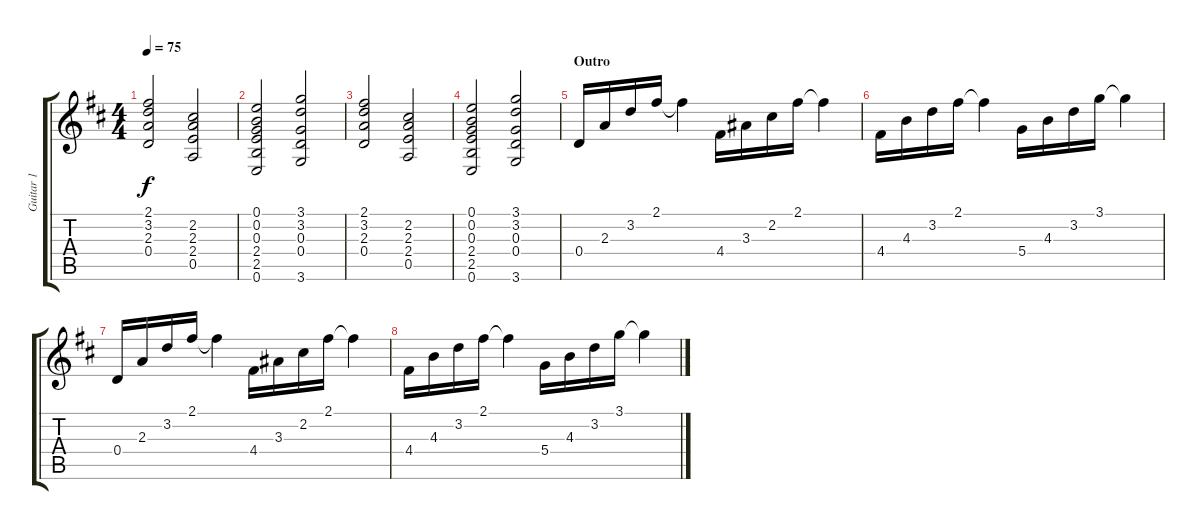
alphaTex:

\track ("Guitar 1" "Guitar 1") {instrument electricguitarmuted}
\staff {score tabs}
\tuning (E4 B3 G3 D3 A2 E2) {hide}
\ts (4 4)
\tempo 75
\clef g2
\ks d
(2.1 3.2 2.3 0.4).2{dy f} (2.2 2.3 2.4 0.5).2 |
(0.1 0.2 0.3 2.4 2.5 0.6).2 (3.1 3.2 0.3 0.4 3.6).2 |
(2.1 3.2 2.3 0.4).2 (2.2 2.3 2.4 0.5).2 |
(0.1 0.2 0.3 2.4 2.5 0.6).2 (3.1 3.2 0.3 0.4 3.6).2 |
\section ("" "Outro")
0.4.16 2.3.16 3.2.16 2.1.16 2.1{t}.4 4.4.16 3.3.16 2.2.16 2.1.16 2.1{t}.4 |
4.4.16 4.3.16 3.2.16 2.1.16 2.1{t}.4 5.4.16 4.3.16 3.2.16 3.1.16 3.1{t}.4 |
0.4.16 2.3.16 3.2.16 2.1.16 2.1{t}.4 4.4.16 3.3.16 2.2.16 2.1.16 2.1{t}.4 |
4.4.16 4.3.16 3.2.16 2.1.16 2.1{t}.4 5.4.16 4.3.16 3.2.16 3.1.16 3.1{t}.4
